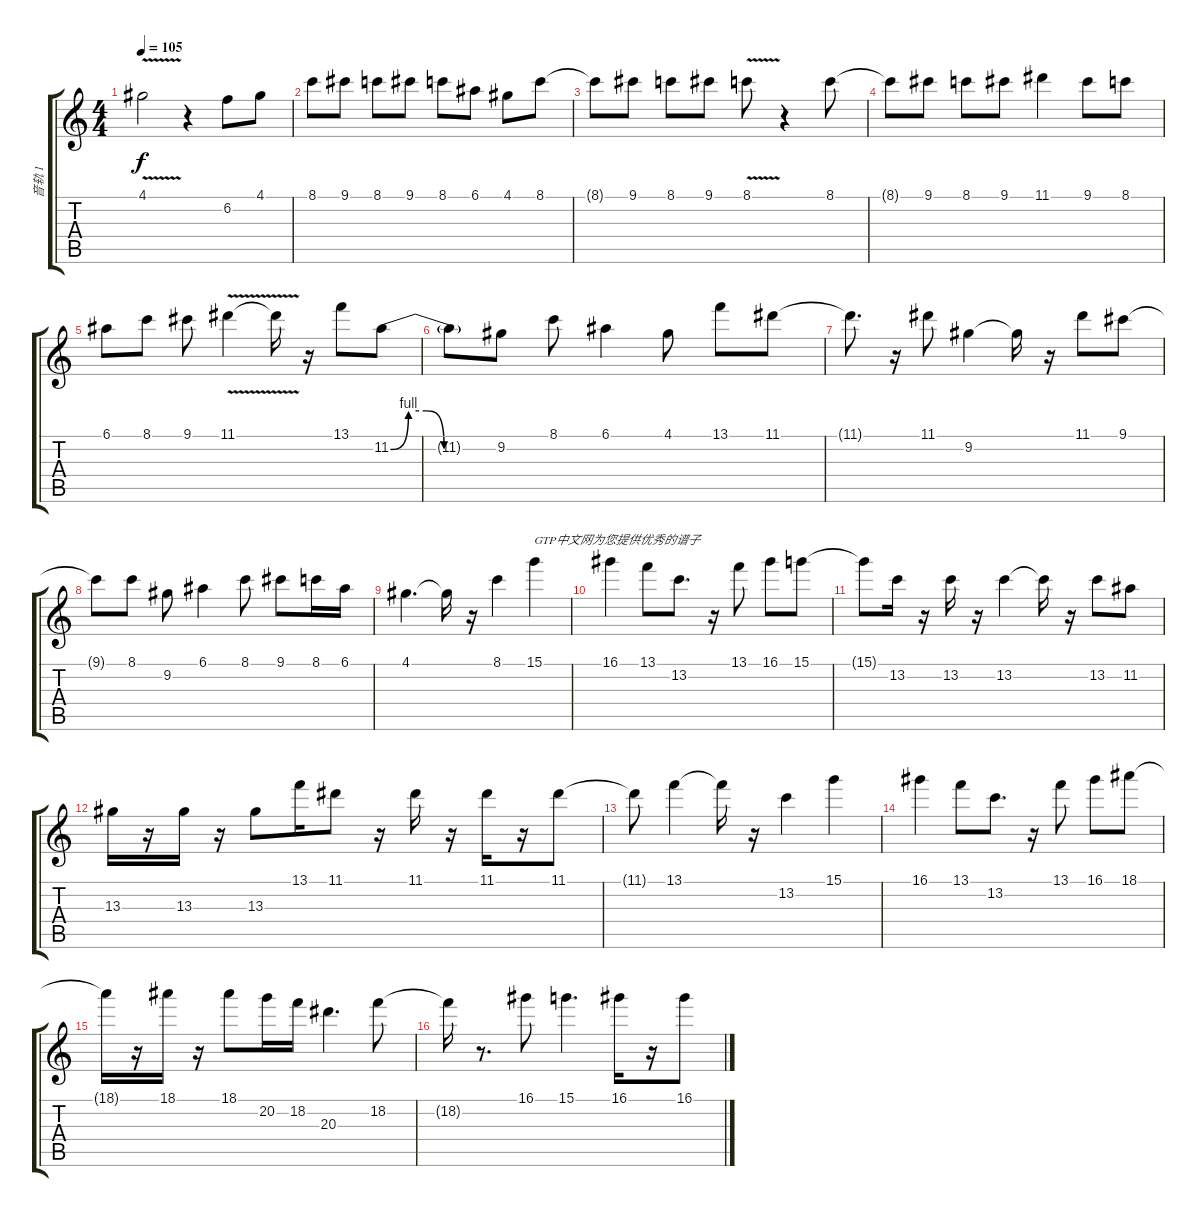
\track ("音轨 1" "音轨 1") {instrument distortionguitar}
\staff {score tabs}
\tuning (E4 B3 G3 D3 A2 E2) {hide}
\ts (4 4)
\tempo 105
\clef g2
\ks c
4.1{v}.2{dy f} r.4 6.2.8 4.1.8 |
8.1.8 9.1.8 8.1.8 9.1.8 8.1.8 6.1.8 4.1.8 8.1.8 |
8.1{t}.8 9.1.8 8.1.8 9.1.8 8.1{v}.8 r.4 8.1.8 |
8.1{t}.8 9.1.8 8.1.8 9.1.8 11.1.4 9.1.8 8.1.8 |
6.1.8 8.1.8 9.1.8 11.1{v}.4 11.1{t}.16 r.16 13.1.8 11.2{be (custom 0 0 10 4 20 4 30 0 60 0)}.8 |
11.2{t}.8 9.2.8 8.1.8 6.1.4 4.1.8 13.1.8 11.1.8 |
11.1{t}.8{d} r.16 11.1.8 9.2.4 9.2{t}.16 r.16 11.1.8 9.1.8 |
9.1{t}.8 8.1.8 9.2.8 6.1.4 8.1.8 9.1.8 8.1.16 6.1.16 |
4.1.4{d} 4.1{t}.16 r.16 8.1.4 15.1.4{txt "GTP中文网为您提供优秀的谱子"} |
16.1.4 13.1.8 13.2.8{d} r.16 13.1.8 16.1.8 15.1.8 |
15.1{t}.8 13.2.16 r.16 13.2.16 r.16 13.2.4 13.2{t}.16 r.16 13.2.8 11.2.8 |
13.3.16 r.16 13.3.16 r.16 13.3.8 13.1.16 11.1.8 r.16 11.1.16 r.16 11.1.16 r.16 11.1.8 |
11.1{t}.8 13.1.4 13.1{t}.16 r.16 13.2.4 15.1.4 |
16.1.4 13.1.8 13.2.8{d} r.16 13.1.8 16.1.8 18.1.8 |
18.1{t}.16 r.16 18.1.16 r.16 18.1.8 20.2.16 18.2.16 20.3.4{d} 18.2.8 |
18.2{t}.16 r.8{d} 16.1.8 15.1.4{d} 16.1.16 r.16 16.1.8
